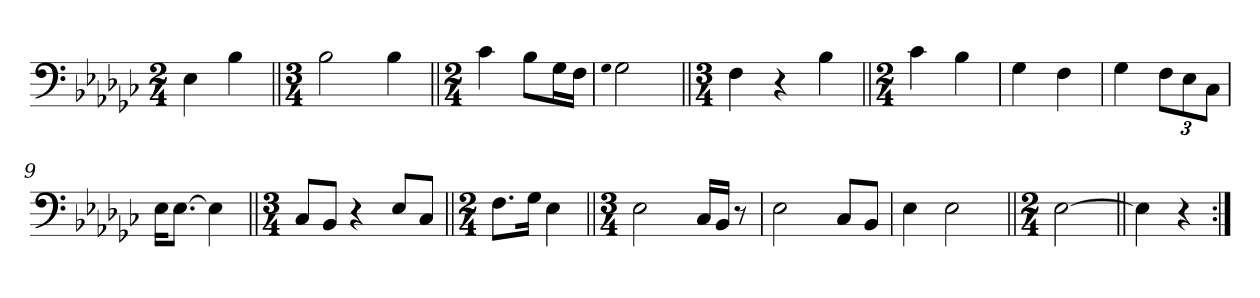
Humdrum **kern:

**kern
*part1
*staff1
*clefF4
*k[b-e-a-d-g-c-]
*M2/4
=1
4E-\
4B-\
=2||
*M3/4
2B-\
4B-\
=3||
*M2/4
4c-\
8B-\L
16G-\L
16F\JJ
=4
qG-
2G-\
=5||
*M3/4
4F\
4r
4B-\
=6||
*M2/4
4c-\
4B-\
=7
4G-\
4F\
=8
4G-\
12F\L
12E-\
12C-\J
=9
16E-\KL
[8.E-\J
4E-\]
=10||
*M3/4
8C-/L
8BB-/J
4r
8E-/L
8C-/J
=11||
*M2/4
8.F\L
16G-\Jk
4E-\
=12||
*M3/4
2E-\
16C-/LL
16BB-/JJ
8r
=13
2E-\
8C-/L
8BB-/J
=14
4E-\
2E-\
=15||
*M2/4
[2E-\
=16||
4E-\]
4r
=:|!
*-
